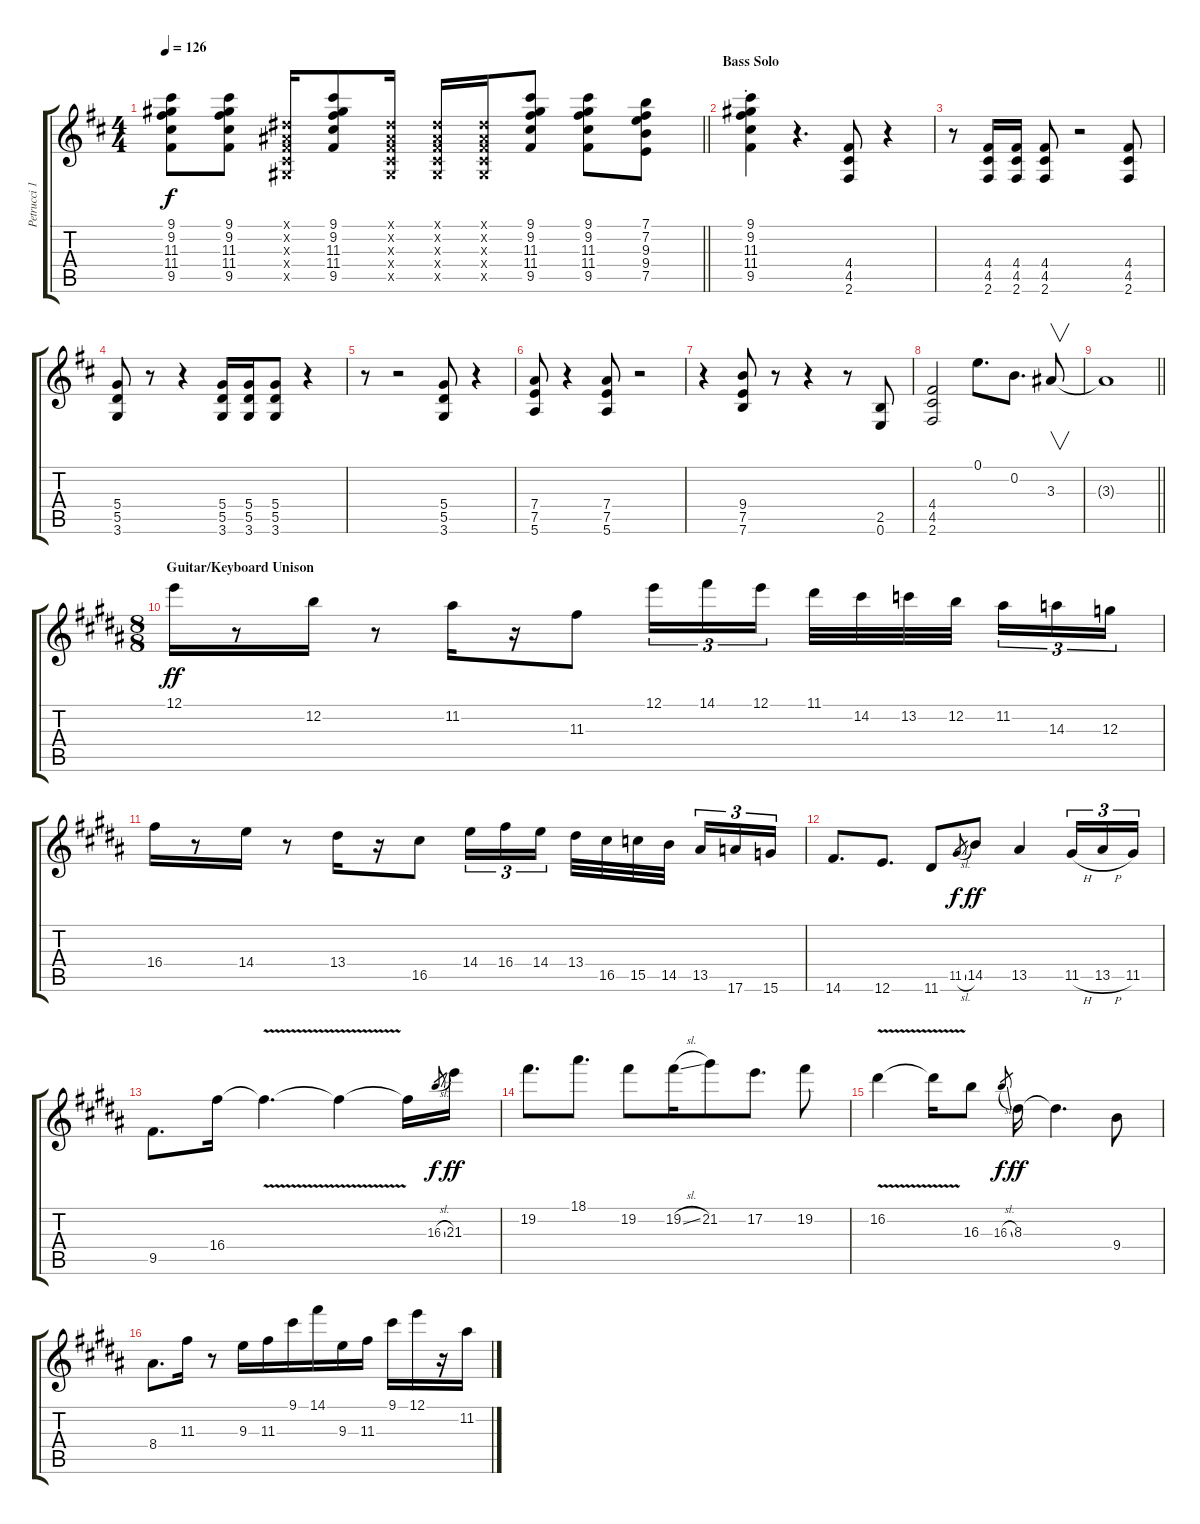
\track ("Petrucci 1" "Petrucci 1") {instrument overdrivenguitar}
\staff {score tabs}
\tuning (E4 B3 G3 D3 A2 E2) {hide}
\ts (4 4)
\tempo 126
\clef g2
\barLineRight lightlight
\ks bminor
(9.1 9.2 11.3 11.4 9.5).8{dy f} (9.1 9.2 11.3 11.4 9.5).8 (-1.1{x} -1.2{x} -1.3{x} -1.4{x} -1.5{x}).16 (9.1 9.2 11.3 11.4 9.5).8 (-1.1{x} -1.2{x} -1.3{x} -1.4{x} -1.5{x}).16 (-1.1{x} -1.2{x} -1.3{x} -1.4{x} -1.5{x}).16 (-1.1{x} -1.2{x} -1.3{x} -1.4{x} -1.5{x}).16 (9.1 9.2 11.3 11.4 9.5).8 (9.1 9.2 11.3 11.4 9.5).8 (7.1 7.2 9.3 9.4 7.5).8 |
\section ("" "Bass Solo")
(9.1{st} 9.2{st} 11.3{st} 11.4{st} 9.5{st}).4 r.4{d} (4.4 4.5 2.6).8 r.4 |
r.8 (4.4 4.5 2.6).16 (4.4 4.5 2.6).16 (4.4 4.5 2.6).8 r.2 (4.4 4.5 2.6).8 |
(5.4 5.5 3.6).8 r.8 r.4 (5.4 5.5 3.6).16 (5.4 5.5 3.6).16 (5.4 5.5 3.6).8 r.4 |
r.8 r.2 (5.4 5.5 3.6).8 r.4 |
(7.4 7.5 5.6).8 r.4 (7.4 7.5 5.6).8 r.2 |
r.4 (9.4 7.5 7.6).8 r.8 r.4 r.8 (2.5 0.6).8 |
(4.4 4.5 2.6).2 0.1.8{d} 0.2.8{d} 3.3.8{v} |
\barLineRight lightlight
3.3{t}.1 |
\ts (8 8)
\section ("" "Guitar/Keyboard Unison")
\ks g#minor
12.1.16{dy ff} r.8 12.2.16 r.8 11.2.16 r.16 11.3.8 12.1.16{tu (3 2)} 14.1.16{tu (3 2)} 12.1.16{tu (3 2)} 11.1.32 14.2.32 13.2.32 12.2.32 11.2.16{tu (3 2)} 14.3.16{tu (3 2)} 12.3.16{tu (3 2)} |
16.4.16 r.8 14.4.16 r.8 13.4.16 r.16 16.5.8 14.4.16{tu (3 2)} 16.4.16{tu (3 2)} 14.4.16{tu (3 2)} 13.4.32 16.5.32 15.5.32 14.5.32 13.5.16{tu (3 2)} 17.6.16{tu (3 2)} 15.6.16{tu (3 2)} |
14.6.8{d} 12.6.8{d} 11.6.8 11.5{sl}.8{gr dy f} 14.5.8{dy ff} 13.5.4 11.5{h}.16{tu (3 2)} 13.5{h}.16{tu (3 2)} 11.5.16{tu (3 2)} |
9.5.8{d} 16.4.16 16.4{v t}.4{d} 16.4{t}.4 16.4{t}.16 16.3{sl}.8{gr dy f} 21.3.16{dy ff} |
19.2.8{d} 18.1.8{d} 19.2.8 19.2{sl}.16 21.2.8 17.2.8{d} 19.2.8 |
16.2{v}.4 16.2{t}.16 16.3.8 16.3{sl}.8{gr dy f} 8.3.16{dy ff} 8.3{t}.4{d} 9.4.8 |
8.4.8{d} 11.3.16 r.8 9.3.16 11.3.16 9.1.16 14.1.16 9.3.16 11.3.16 9.1.16 12.1.16 r.16 11.2.16
